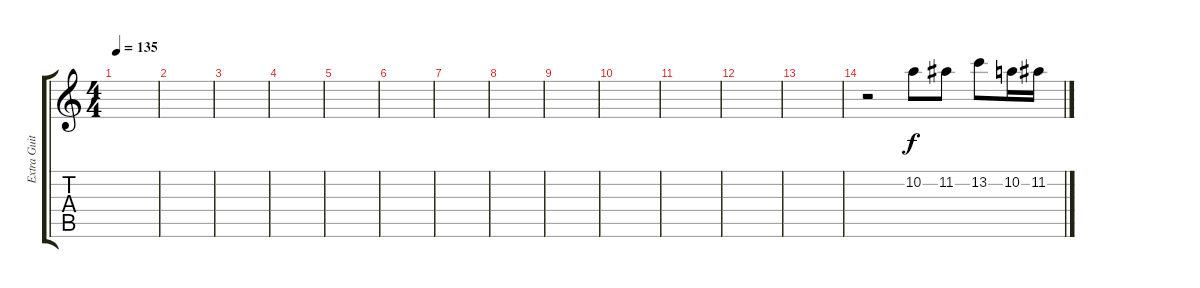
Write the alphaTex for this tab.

\track ("Extra Guitar" "Extra Guit") {instrument overdrivenguitar}
\staff {score tabs}
\tuning (E4 B3 G3 D3 A2 E2) {hide}
\ts (4 4)
\tempo 135
\clef g2
\ks c
|
|
|
|
|
|
|
|
|
|
|
|
|
r.2 10.2.8 11.2.8 13.2.8 10.2.16 11.2.16
